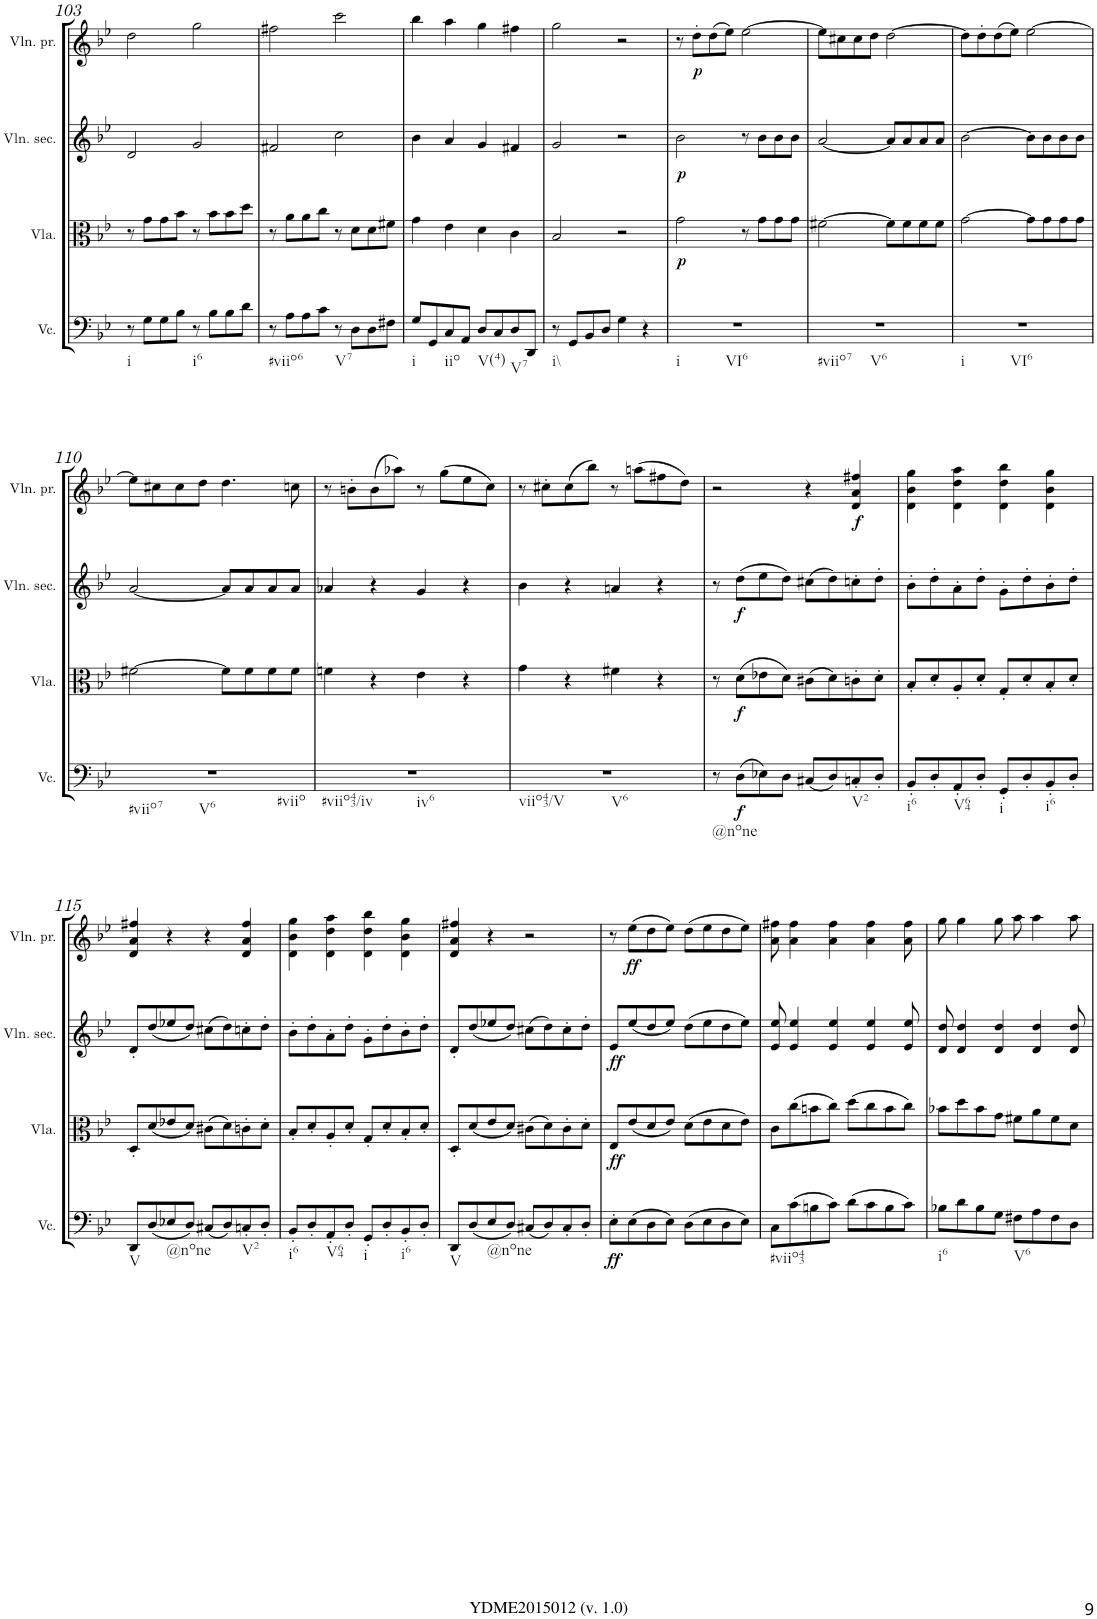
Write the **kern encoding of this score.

**kern	**dynam	**kern	**dynam	**kern	**dynam	**kern	**dynam
*part4	*part4	*part3	*part3	*part2	*part2	*part1	*part1
*staff4	*staff4	*staff3	*staff3	*staff2	*staff2	*staff1	*staff1
*I"Violoncelle	*	*I"Viola	*	*I"Violino secondo	*	*I"Violino primo	*
*I'Vc.	*	*I'Vla.	*	*I'Vln. sec.	*	*I'Vln. pr.	*
!!LO:PB:g=z
*clefF4	*	*clefC3	*	*clefG2	*	*clefG2	*
*k[b-e-]	*	*k[b-e-]	*	*k[b-e-]	*	*k[b-e-]	*
*B-:	*	*B-:	*	*B-:	*	*B-:	*
*M2/2	*	*M2/2	*	*M2/2	*	*M2/2	*
*met(c|)	*	*met(c|)	*	*met(c|)	*	*met(c|)	*
=103	=103	=103	=103	=103	=103	=103	=103
!LO:TX:b:t=i	!	!	!	!	!	!	!
8r	.	8r	.	2d/	.	2dd\	.
8G\L	.	8g\L	.	.	.	.	.
8G\	.	8g\	.	.	.	.	.
8B-\J	.	8b-\J	.	.	.	.	.
!LO:TX:b:t=i6	!	!	!	!	!	!	!
8r	.	8r	.	2g/	.	2gg\	.
8B-\L	.	8b-\L	.	.	.	.	.
8B-\	.	8b-\	.	.	.	.	.
8d\J	.	8dd\J	.	.	.	.	.
=104	=104	=104	=104	=104	=104	=104	=104
!LO:TX:b:t=#viio6	!	!	!	!	!	!	!
8r	.	8r	.	2f#X/	.	2ff#X\	.
8A\L	.	8a\L	.	.	.	.	.
8A\	.	8a\	.	.	.	.	.
8c\J	.	8cc\J	.	.	.	.	.
!LO:TX:b:t=V7	!	!	!	!	!	!	!
8r	.	8r	.	2cc\	.	2ccc\	.
8D\L	.	8d\L	.	.	.	.	.
8D\	.	8d\	.	.	.	.	.
8F#X\J	.	8f#X\J	.	.	.	.	.
=105	=105	=105	=105	=105	=105	=105	=105
!LO:TX:b:t=i	!	!	!	!	!	!	!
8G/L	.	4g\	.	4b-\	.	4bb-\	.
8GG/	.	.	.	.	.	.	.
!LO:TX:b:t=iio	!	!	!	!	!	!	!
8C/	.	4e-\	.	4a/	.	4aa\	.
8AA/J	.	.	.	.	.	.	.
!LO:TX:b:t=V(4)	!	!	!	!	!	!	!
8D/L	.	4d\	.	4g/	.	4gg\	.
8C/	.	.	.	.	.	.	.
!LO:TX:b:t=V7	!	!	!	!	!	!	!
8D/	.	4c\	.	4f#X/	.	4ff#X\	.
8DD/J	.	.	.	.	.	.	.
=106	=106	=106	=106	=106	=106	=106	=106
!LO:TX:b:t=i\\	!	!	!	!	!	!	!
8r	.	2B-/	.	2g/	.	2gg\	.
8GG/L	.	.	.	.	.	.	.
8BB-/	.	.	.	.	.	.	.
8D/J	.	.	.	.	.	.	.
4G\	.	2r	.	2r	.	2r	.
4r	.	.	.	.	.	.	.
=107	=107	=107	=107	=107	=107	=107	=107
!LO:TX:b:t=i	!	!	!	!	!	!	!
!LO:TX:b:t=VI6	!	!	!	!	!	!	!
!	!	!	!LO:DY:b	!	!LO:DY:b	!	!
1r	.	2g\	p	2b-\	p	8r	.
!	!	!	!	!	!	!	!LO:DY:b
.	.	.	.	.	.	8dd'\L	p
.	.	.	.	.	.	(>8dd\	.
.	.	.	.	.	.	8ee-\J)	.
.	.	8r	.	8r	.	[2ee-\	.
.	.	8g\L	.	8b-\L	.	.	.
.	.	8g\	.	8b-\	.	.	.
.	.	8g\J	.	8b-\J	.	.	.
=108	=108	=108	=108	=108	=108	=108	=108
!LO:TX:b:t=#viio7	!	!	!	!	!	!	!
!LO:TX:b:t=V6	!	!	!	!	!	!	!
1r	.	[2f#X\	.	[2a/	.	8ee-\L]	.
.	.	.	.	.	.	8cc#X\	.
.	.	.	.	.	.	8cc#\	.
.	.	.	.	.	.	8dd\J	.
.	.	8f#\L]	.	8a/L]	.	[2dd\	.
.	.	8f#\	.	8a/	.	.	.
.	.	8f#\	.	8a/	.	.	.
.	.	8f#\J	.	8a/J	.	.	.
=109	=109	=109	=109	=109	=109	=109	=109
!LO:TX:b:t=i	!	!	!	!	!	!	!
!LO:TX:b:t=VI6	!	!	!	!	!	!	!
1r	.	[2g\	.	[2b-\	.	8dd\L]	.
.	.	.	.	.	.	8dd'\	.
.	.	.	.	.	.	(>8dd\	.
.	.	.	.	.	.	8ee-\J)	.
.	.	8g\L]	.	8b-\L]	.	[2ee-\	.
.	.	8g\	.	8b-\	.	.	.
.	.	8g\	.	8b-\	.	.	.
.	.	8g\J	.	8b-\J	.	.	.
!!LO:LB:g=z
=110	=110	=110	=110	=110	=110	=110	=110
!LO:TX:b:t=#viio7	!	!	!	!	!	!	!
!LO:TX:b:t=V6	!	!	!	!	!	!	!
!LO:TX:b:t=#viio	!	!	!	!	!	!	!
1r	.	[2f#X\	.	[2a/	.	8ee-\L]	.
.	.	.	.	.	.	8cc#X\	.
.	.	.	.	.	.	8cc#\	.
.	.	.	.	.	.	8dd\J	.
.	.	8f#\L]	.	8a/L]	.	4.dd\	.
.	.	8f#\	.	8a/	.	.	.
.	.	8f#\	.	8a/	.	.	.
.	.	8f#\J	.	8a/J	.	8ccn\	.
=111	=111	=111	=111	=111	=111	=111	=111
!LO:TX:b:t=#viio43/iv	!	!	!	!	!	!	!
!LO:TX:b:t=iv6	!	!	!	!	!	!	!
1r	.	4fn\	.	4a-X/	.	8r	.
.	.	.	.	.	.	8bn'\L	.
.	.	4r	.	4r	.	(>8b\	.
.	.	.	.	.	.	8aa-X\J)	.
.	.	4e-\	.	4g/	.	8r	.
.	.	.	.	.	.	(>8gg\L	.
.	.	4r	.	4r	.	8ee-\	.
.	.	.	.	.	.	8cc\J)	.
=112	=112	=112	=112	=112	=112	=112	=112
!LO:TX:b:t=viio43/V	!	!	!	!	!	!	!
!LO:TX:b:t=V6	!	!	!	!	!	!	!
1r	.	4g\	.	4b-\	.	8r	.
.	.	.	.	.	.	8cc#X'\L	.
.	.	4r	.	4r	.	(>8cc#\	.
.	.	.	.	.	.	8bb-\J)	.
.	.	4f#X\	.	4an/	.	8r	.
.	.	.	.	.	.	(>8aan\L	.
.	.	4r	.	4r	.	8ff#X\	.
.	.	.	.	.	.	8dd\J)	.
=113	=113	=113	=113	=113	=113	=113	=113
!LO:TX:b:t=@none	!	!	!	!	!	!	!
8r	.	8r	.	8r	.	2r	.
!	!LO:DY:b	!	!LO:DY:b	!	!LO:DY:b	!	!
(>8D\L	f	(>8d\L	f	(>8dd\L	f	.	.
8E-X\)	.	8e-X\	.	8ee-\	.	.	.
8D\J	.	8d\J)	.	8dd\J)	.	.	.
(<8C#X/L	.	(>8c#X\L	.	(>8cc#X\L	.	4r	.
8D/)	.	8d\)	.	8dd\)	.	.	.
!LO:TX:b:t=V2	!	!	!	!	!	!	!
!	!	!	!	!	!	!	!LO:DY:b
8Cn'/	.	8cn'\	.	8ccn'\	.	4d/ 4a/ 4ff#X/	f
8D'/J	.	8d'\J	.	8dd'\J	.	.	.
=114	=114	=114	=114	=114	=114	=114	=114
!LO:TX:b:t=i6	!	!	!	!	!	!	!
8BB-'/L	.	8B-'/L	.	8b-'\L	.	4d\ 4b-\ 4gg\	.
8D'/	.	8d'/	.	8dd'\	.	.	.
!LO:TX:b:t=V64	!	!	!	!	!	!	!
8AA'/	.	8A'/	.	8a'\	.	4d\ 4dd\ 4aa\	.
8D'/J	.	8d'/J	.	8dd'\J	.	.	.
!LO:TX:b:t=i	!	!	!	!	!	!	!
8GG'/L	.	8G'/L	.	8g'\L	.	4d\ 4dd\ 4bb-\	.
8D'/	.	8d'/	.	8dd'\	.	.	.
!LO:TX:b:t=i6	!	!	!	!	!	!	!
8BB-'/	.	8B-'/	.	8b-'\	.	4d\ 4b-\ 4gg\	.
8D'/J	.	8d'/J	.	8dd'\J	.	.	.
!!LO:LB:g=z
=115	=115	=115	=115	=115	=115	=115	=115
!LO:TX:b:t=V	!	!	!	!	!	!	!
8DD/L	.	8D'/L	.	8d'/L	.	4d/ 4a/ 4ff#X/	.
(<8D/	.	(<8d/	.	(<8dd/	.	.	.
!LO:TX:b:t=@none	!	!	!	!	!	!	!
8E-X/	.	8e-X/	.	8ee-X/	.	4r	.
8D/J)	.	8d/J)	.	8dd/J)	.	.	.
(<8C#X/L	.	(>8c#X\L	.	(>8cc#X\L	.	4r	.
8D/)	.	8d\)	.	8dd\)	.	.	.
!LO:TX:b:t=V2	!	!	!	!	!	!	!
8Cn'/	.	8cn'\	.	8ccn'\	.	4d/ 4a/ 4ff#/	.
8D'/J	.	8d'\J	.	8dd'\J	.	.	.
=116	=116	=116	=116	=116	=116	=116	=116
!LO:TX:b:t=i6	!	!	!	!	!	!	!
8BB-'/L	.	8B-'/L	.	8b-'\L	.	4d\ 4b-\ 4gg\	.
8D'/	.	8d'/	.	8dd'\	.	.	.
!LO:TX:b:t=V64	!	!	!	!	!	!	!
8AA'/	.	8A'/	.	8a'\	.	4d\ 4dd\ 4aa\	.
8D'/J	.	8d'/J	.	8dd'\J	.	.	.
!LO:TX:b:t=i	!	!	!	!	!	!	!
8GG'/L	.	8G'/L	.	8g'\L	.	4d\ 4dd\ 4bb-\	.
8D'/	.	8d'/	.	8dd'\	.	.	.
!LO:TX:b:t=i6	!	!	!	!	!	!	!
8BB-'/	.	8B-'/	.	8b-'\	.	4d\ 4b-\ 4gg\	.
8D'/J	.	8d'/J	.	8dd'\J	.	.	.
=117	=117	=117	=117	=117	=117	=117	=117
!LO:TX:b:t=V	!	!	!	!	!	!	!
8DD/L	.	8D'/L	.	8d'/L	.	4d/ 4a/ 4ff#X/	.
(<8D/	.	(<8d/	.	(<8dd/	.	.	.
!LO:TX:b:t=@none	!	!	!	!	!	!	!
8E-/	.	8e-/	.	8ee-X/	.	4r	.
8D/J)	.	8d/J)	.	8dd/J)	.	.	.
(<8C#X/L	.	(>8c#X\L	.	(>8cc#X\L	.	2r	.
8D/)	.	8d\)	.	8dd\)	.	.	.
8C#'/	.	8c#'\	.	8cc#'\	.	.	.
8D'/J	.	8d'\J	.	8dd'\J	.	.	.
=118	=118	=118	=118	=118	=118	=118	=118
!	!LO:DY:b	!	!LO:DY:b	!	!LO:DY:b	!	!
8E-'\L	ff	8E-/L	ff	8e-/L	ff	8r	.
!	!	!	!	!	!	!	!LO:DY:b
(>8E-\	.	(<8e-/	.	(<8ee-/	.	(>8ee-\L	ff
8D\	.	8d/	.	8dd/	.	8dd\	.
8E-\J)	.	8e-/J)	.	8ee-/J)	.	8ee-\J)	.
(>8D\L	.	(>8d\L	.	(>8dd\L	.	(>8dd\L	.
8E-\	.	8e-\	.	8ee-\	.	8ee-\	.
8D\	.	8d\	.	8dd\	.	8dd\	.
8E-\J)	.	8e-\J)	.	8ee-\J)	.	8ee-\J)	.
=119	=119	=119	=119	=119	=119	=119	=119
!LO:TX:b:t=#viio43	!	!	!	!	!	!	!
8C\L	.	8c\L	.	8e-/ 8ee-/	.	8a\ 8ff#X\	.
(>8c\	.	(>8cc\	.	4e-/ 4ee-/	.	4a\ 4ff#\	.
8Bn\	.	8bn\	.	.	.	.	.
8c\J)	.	8cc\J)	.	4e-/ 4ee-/	.	4a\ 4ff#\	.
(>8d\L	.	(>8dd\L	.	.	.	.	.
8c\	.	8cc\	.	4e-/ 4ee-/	.	4a\ 4ff#\	.
8B\	.	8b\	.	.	.	.	.
8c\J)	.	8cc\J)	.	8e-/ 8ee-/	.	8a\ 8ff#\	.
=120	=120	=120	=120	=120	=120	=120	=120
!LO:TX:b:t=i6	!	!	!	!	!	!	!
8B-X\L	.	8b-X\L	.	8d/ 8dd/	.	8gg\	.
8d\	.	8dd\	.	4d/ 4dd/	.	4gg\	.
8B-\	.	8b-\	.	.	.	.	.
8G\J	.	8g\J	.	4d/ 4dd/	.	8gg\	.
!LO:TX:b:t=V6	!	!	!	!	!	!	!
8F#X\L	.	8f#X\L	.	.	.	8aa\	.
8A\	.	8a\	.	4d/ 4dd/	.	4aa\	.
8F#\	.	8f#\	.	.	.	.	.
8D\J	.	8d\J	.	8d/ 8dd/	.	8aa\	.
=	=	=	=	=	=	=	=
*-	*-	*-	*-	*-	*-	*-	*-
